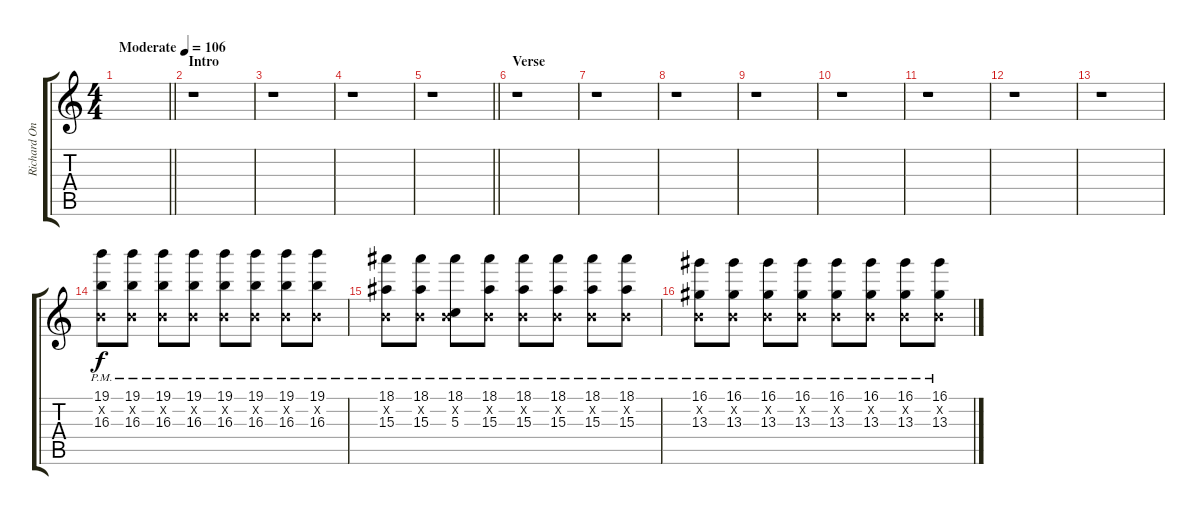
\track ("Richard On" "Richard On") {instrument electricguitarclean}
\staff {score tabs}
\tuning (E4 B3 G3 D3 A2 E2) {hide}
\ts (4 4)
\tempo (106 "Moderate")
\clef g2
\barLineRight lightlight
\ks c
|
\section ("" "Intro")
r.1 |
r.1 |
r.1 |
\barLineRight lightlight
r.1 |
\section ("" "Verse")
r.1 |
r.1 |
r.1 |
r.1 |
r.1 |
r.1 |
r.1 |
r.1 |
(19.1{pm} 0.2{x} 16.3{pm}).8 (19.1{pm} 0.2{x} 16.3{pm}).8 (19.1{pm} 0.2{x} 16.3{pm}).8 (19.1{pm} 0.2{x} 16.3{pm}).8 (19.1{pm} 0.2{x} 16.3{pm}).8 (19.1{pm} 0.2{x} 16.3{pm}).8 (19.1{pm} 0.2{x} 16.3{pm}).8 (19.1{pm} 0.2{x} 16.3{pm}).8 |
(18.1{pm} 0.2{x} 15.3{pm}).8 (18.1{pm} 0.2{x} 15.3{pm}).8 (18.1{pm} 0.2{x} 5.3{pm}).8 (18.1{pm} 0.2{x} 15.3{pm}).8 (18.1{pm} 0.2{x} 15.3{pm}).8 (18.1{pm} 0.2{x} 15.3{pm}).8 (18.1{pm} 0.2{x} 15.3{pm}).8 (18.1{pm} 0.2{x} 15.3{pm}).8 |
(16.1{pm} 0.2{x} 13.3{pm}).8 (16.1{pm} 0.2{x} 13.3{pm}).8 (16.1{pm} 0.2{x} 13.3{pm}).8 (16.1{pm} 0.2{x} 13.3{pm}).8 (16.1{pm} 0.2{x} 13.3{pm}).8 (16.1{pm} 0.2{x} 13.3{pm}).8 (16.1{pm} 0.2{x} 13.3{pm}).8 (16.1{pm} 0.2{x} 13.3{pm}).8
